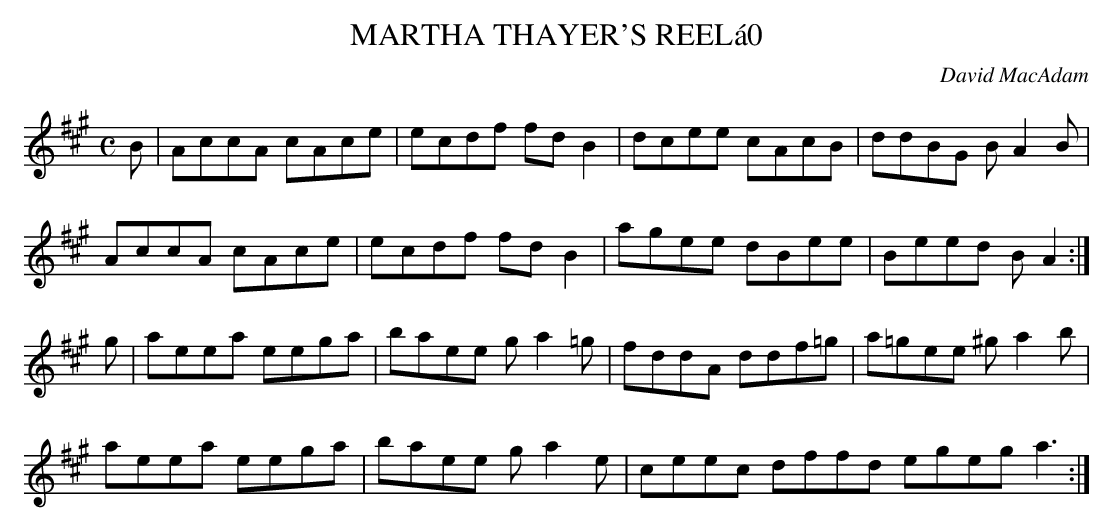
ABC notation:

X:1
T:MARTHA THAYER'S REEL\'a0
C:David MacAdam
M:C
L:1/8
K:A
B | AccA cAce|ecdf fd B2|dcee cAcB|ddBG B A2 B|
AccA cAce | ecdf fd B2 | agee dBee | Beed B A2 :|
g | aeea eega |\'a0 baee g a2 =g | fddA ddf=g | a=gee ^g a2 b |
aeea eega | baee g a2 e | ceec dffd egeg a3 :|
